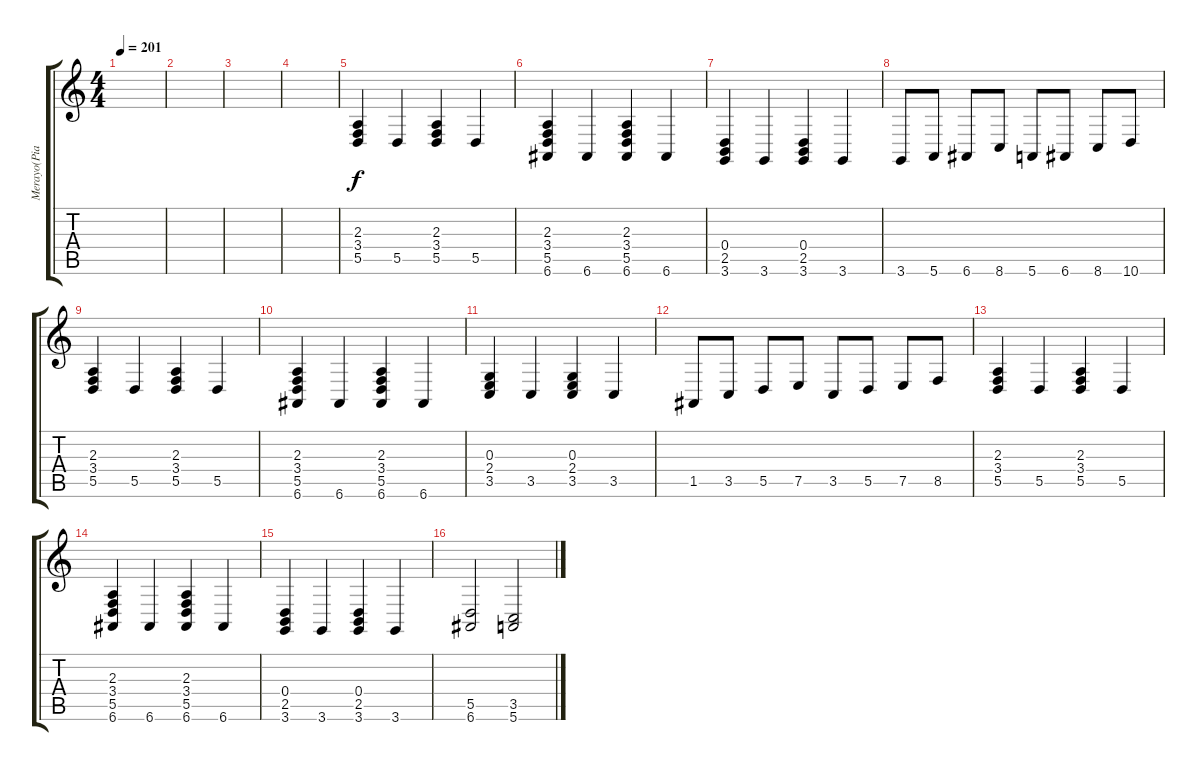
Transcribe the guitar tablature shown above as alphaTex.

\track ("Merayo(Piano)" "Merayo(Pia") {instrument acousticgrandpiano}
\staff {score tabs}
\tuning (E4 B3 G3 D3 A2 E2) {hide}
\ts (4 4)
\tempo 201
\clef g2
\ks c
|
|
|
|
(2.3 3.4 5.5).4 5.5.4 (2.3 3.4 5.5).4 5.5.4 |
(2.3 3.4 5.5 6.6).4 6.6.4 (2.3 3.4 5.5 6.6).4 6.6.4 |
(0.4 2.5 3.6).4 3.6.4 (0.4 2.5 3.6).4 3.6.4 |
3.6.8 5.6.8 6.6.8 8.6.8 5.6.8 6.6.8 8.6.8 10.6.8 |
(2.3 3.4 5.5).4 5.5.4 (2.3 3.4 5.5).4 5.5.4 |
(2.3 3.4 5.5 6.6).4 6.6.4 (2.3 3.4 5.5 6.6).4 6.6.4 |
(0.3 2.4 3.5).4 3.5.4 (0.3 2.4 3.5).4 3.5.4 |
1.5.8 3.5.8 5.5.8 7.5.8 3.5.8 5.5.8 7.5.8 8.5.8 |
(2.3 3.4 5.5).4 5.5.4 (2.3 3.4 5.5).4 5.5.4 |
(2.3 3.4 5.5 6.6).4 6.6.4 (2.3 3.4 5.5 6.6).4 6.6.4 |
(0.4 2.5 3.6).4 3.6.4 (0.4 2.5 3.6).4 3.6.4 |
(5.5 6.6).2 (3.5 5.6).2
